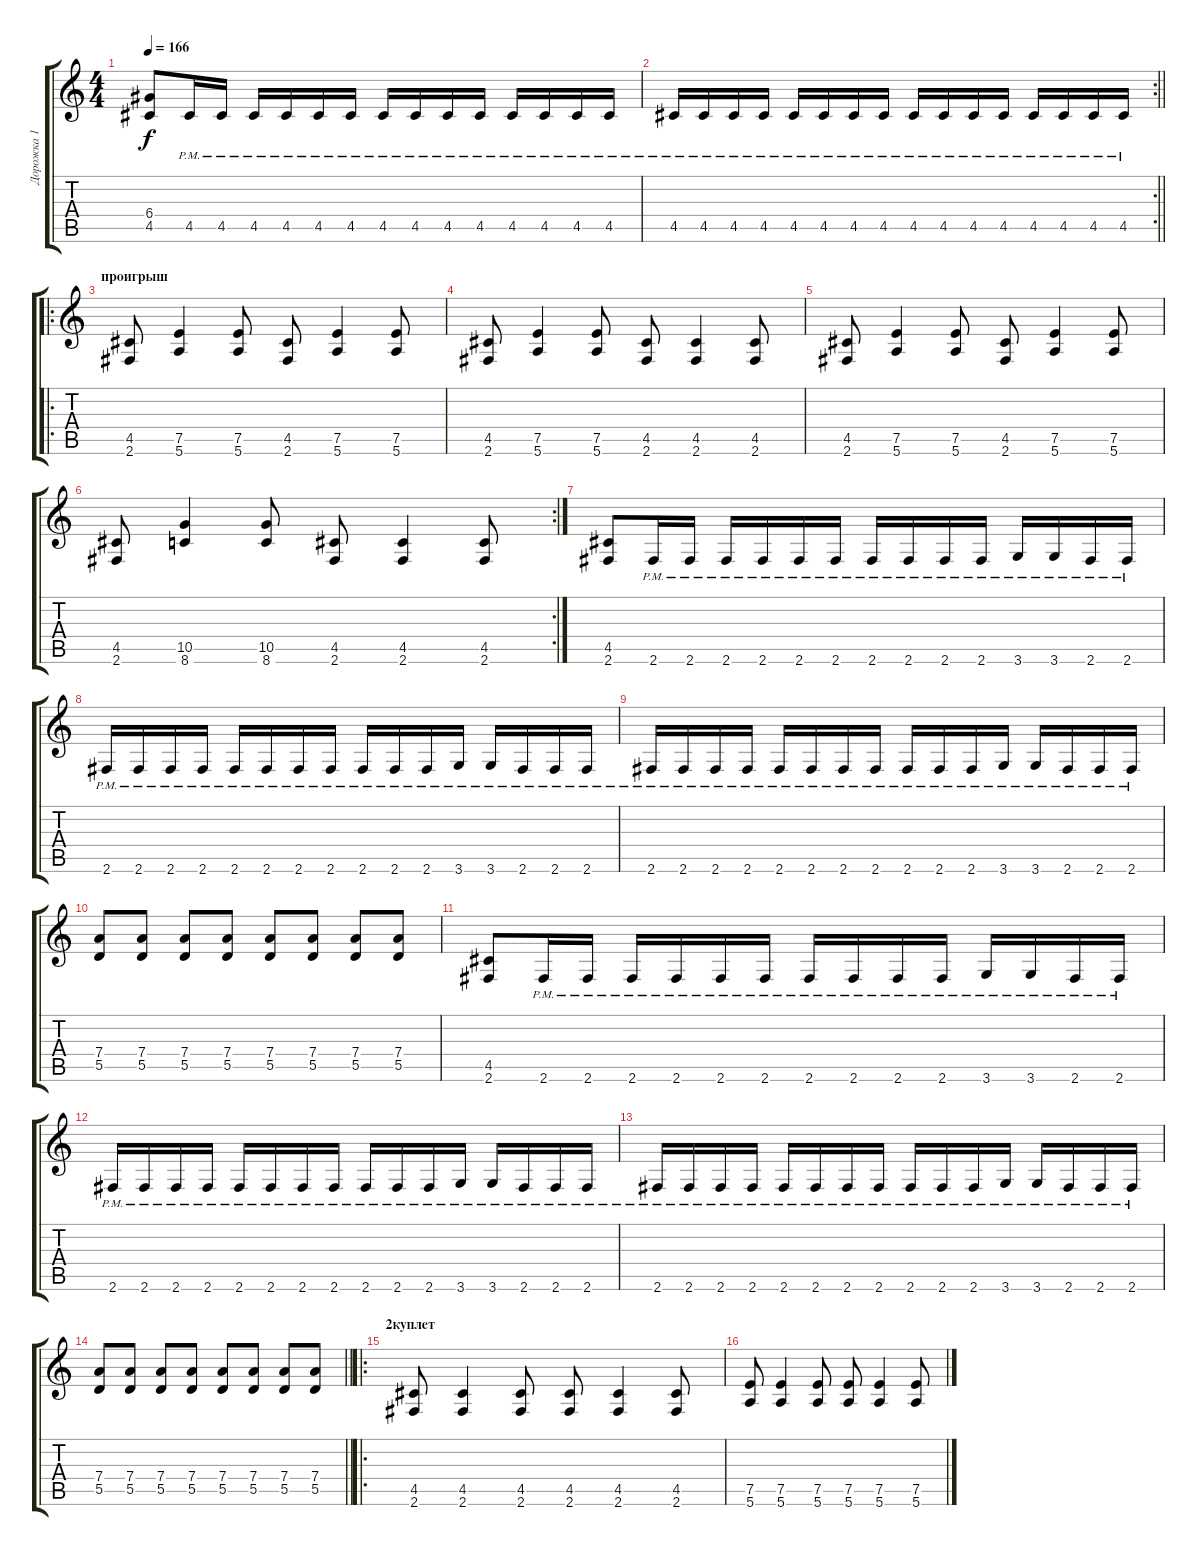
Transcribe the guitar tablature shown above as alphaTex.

\track ("Дорожка 1" "Дорожка 1") {instrument distortionguitar}
\staff {score tabs}
\tuning (E4 B3 G3 D3 A2 E2) {hide}
\ts (4 4)
\tempo 166
\clef g2
\ks c
(6.4 4.5).8{dy f} 4.5{pm}.16 4.5{pm}.16 4.5{pm}.16 4.5{pm}.16 4.5{pm}.16 4.5{pm}.16 4.5{pm}.16 4.5{pm}.16 4.5{pm}.16 4.5{pm}.16 4.5{pm}.16 4.5{pm}.16 4.5{pm}.16 4.5{pm}.16 |
\rc 2
\barLineRight lightlight
4.5{pm}.16 4.5{pm}.16 4.5{pm}.16 4.5{pm}.16 4.5{pm}.16 4.5{pm}.16 4.5{pm}.16 4.5{pm}.16 4.5{pm}.16 4.5{pm}.16 4.5{pm}.16 4.5{pm}.16 4.5{pm}.16 4.5{pm}.16 4.5{pm}.16 4.5{pm}.16 |
\ro
\section ("" "проигрыш")
(4.5 2.6).8 (7.5 5.6).4 (7.5 5.6).8 (4.5 2.6).8 (7.5 5.6).4 (7.5 5.6).8 |
(4.5 2.6).8 (7.5 5.6).4 (7.5 5.6).8 (4.5 2.6).8 (4.5 2.6).4 (4.5 2.6).8 |
(4.5 2.6).8 (7.5 5.6).4 (7.5 5.6).8 (4.5 2.6).8 (7.5 5.6).4 (7.5 5.6).8 |
\rc 2
(4.5 2.6).8 (10.5 8.6).4 (10.5 8.6).8 (4.5 2.6).8 (4.5 2.6).4 (4.5 2.6).8 |
(4.5 2.6).8 2.6{pm}.16 2.6{pm}.16 2.6{pm}.16 2.6{pm}.16 2.6{pm}.16 2.6{pm}.16 2.6{pm}.16 2.6{pm}.16 2.6{pm}.16 2.6{pm}.16 3.6{pm}.16 3.6{pm}.16 2.6{pm}.16 2.6{pm}.16 |
2.6{pm}.16 2.6{pm}.16 2.6{pm}.16 2.6{pm}.16 2.6{pm}.16 2.6{pm}.16 2.6{pm}.16 2.6{pm}.16 2.6{pm}.16 2.6{pm}.16 2.6{pm}.16 3.6{pm}.16 3.6{pm}.16 2.6{pm}.16 2.6{pm}.16 2.6{pm}.16 |
2.6{pm}.16 2.6{pm}.16 2.6{pm}.16 2.6{pm}.16 2.6{pm}.16 2.6{pm}.16 2.6{pm}.16 2.6{pm}.16 2.6{pm}.16 2.6{pm}.16 2.6{pm}.16 3.6{pm}.16 3.6{pm}.16 2.6{pm}.16 2.6{pm}.16 2.6{pm}.16 |
(7.4 5.5).8 (7.4 5.5).8 (7.4 5.5).8 (7.4 5.5).8 (7.4 5.5).8 (7.4 5.5).8 (7.4 5.5).8 (7.4 5.5).8 |
(4.5 2.6).8 2.6{pm}.16 2.6{pm}.16 2.6{pm}.16 2.6{pm}.16 2.6{pm}.16 2.6{pm}.16 2.6{pm}.16 2.6{pm}.16 2.6{pm}.16 2.6{pm}.16 3.6{pm}.16 3.6{pm}.16 2.6{pm}.16 2.6{pm}.16 |
2.6{pm}.16 2.6{pm}.16 2.6{pm}.16 2.6{pm}.16 2.6{pm}.16 2.6{pm}.16 2.6{pm}.16 2.6{pm}.16 2.6{pm}.16 2.6{pm}.16 2.6{pm}.16 3.6{pm}.16 3.6{pm}.16 2.6{pm}.16 2.6{pm}.16 2.6{pm}.16 |
2.6{pm}.16 2.6{pm}.16 2.6{pm}.16 2.6{pm}.16 2.6{pm}.16 2.6{pm}.16 2.6{pm}.16 2.6{pm}.16 2.6{pm}.16 2.6{pm}.16 2.6{pm}.16 3.6{pm}.16 3.6{pm}.16 2.6{pm}.16 2.6{pm}.16 2.6{pm}.16 |
\barLineRight lightlight
(7.4 5.5).8 (7.4 5.5).8 (7.4 5.5).8 (7.4 5.5).8 (7.4 5.5).8 (7.4 5.5).8 (7.4 5.5).8 (7.4 5.5).8 |
\ro
\section ("" "2куплет")
(4.5 2.6).8 (4.5 2.6).4 (4.5 2.6).8 (4.5 2.6).8 (4.5 2.6).4 (4.5 2.6).8 |
(7.5 5.6).8 (7.5 5.6).4 (7.5 5.6).8 (7.5 5.6).8 (7.5 5.6).4 (7.5 5.6).8
